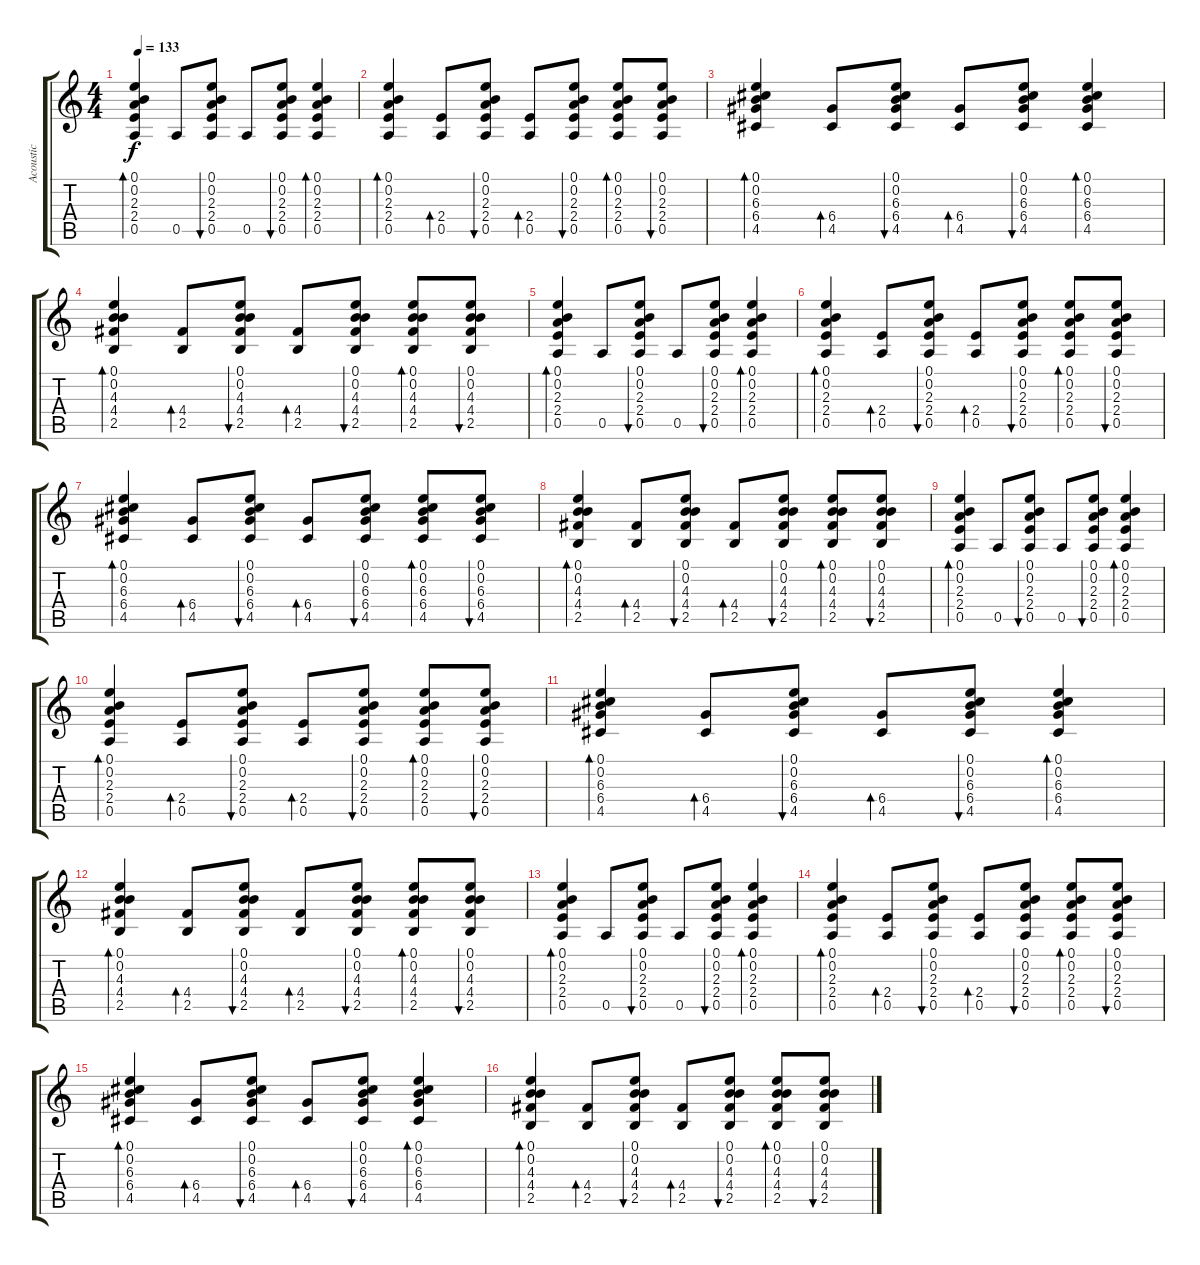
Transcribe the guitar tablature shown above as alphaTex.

\track ("Acoustic " "Acoustic ") {instrument acousticguitarsteel}
\staff {score tabs}
\tuning (E4 B3 G3 D3 A2 E2) {hide}
\ts (4 4)
\tempo 133
\clef g2
\ks c
(0.1 0.2 2.3 2.4 0.5).4{bd 60 dy f instrument acousticguitarsteel} 0.5.8 (0.1 0.2 2.3 2.4 0.5).8{bu 60} 0.5.8 (0.1 0.2 2.3 2.4 0.5).8{bu 60} (0.1 0.2 2.3 2.4 0.5).4{bd 60} |
(0.1 0.2 2.3 2.4 0.5).4{bd 60} (2.4 0.5).8{bd 60} (0.1 0.2 2.3 2.4 0.5).8{bu 60} (2.4 0.5).8{bd 60} (0.1 0.2 2.3 2.4 0.5).8{bu 60} (0.1 0.2 2.3 2.4 0.5).8{bd 60} (0.1 0.2 2.3 2.4 0.5).8{bu 60} |
(0.1 0.2 6.3 6.4 4.5).4{bd 60} (6.4 4.5).8{bd 60} (0.1 0.2 6.3 6.4 4.5).8{bu 60} (6.4 4.5).8{bd 60} (0.1 0.2 6.3 6.4 4.5).8{bu 60} (0.1 0.2 6.3 6.4 4.5).4{bd 60} |
(0.1 0.2 4.3 4.4 2.5).4{bd 60} (4.4 2.5).8{bd 60} (0.1 0.2 4.3 4.4 2.5).8{bu 60} (4.4 2.5).8{bd 60} (0.1 0.2 4.3 4.4 2.5).8{bu 60} (0.1 0.2 4.3 4.4 2.5).8{bd 60} (0.1 0.2 4.3 4.4 2.5).8{bu 60} |
(0.1 0.2 2.3 2.4 0.5).4{bd 60} 0.5.8 (0.1 0.2 2.3 2.4 0.5).8{bu 60} 0.5.8 (0.1 0.2 2.3 2.4 0.5).8{bu 60} (0.1 0.2 2.3 2.4 0.5).4{bd 60} |
(0.1 0.2 2.3 2.4 0.5).4{bd 60} (2.4 0.5).8{bd 60} (0.1 0.2 2.3 2.4 0.5).8{bu 60} (2.4 0.5).8{bd 60} (0.1 0.2 2.3 2.4 0.5).8{bu 60} (0.1 0.2 2.3 2.4 0.5).8{bd 60} (0.1 0.2 2.3 2.4 0.5).8{bu 60} |
(0.1 0.2 6.3 6.4 4.5).4{bd 60} (6.4 4.5).8{bd 60} (0.1 0.2 6.3 6.4 4.5).8{bu 60} (6.4 4.5).8{bd 60} (0.1 0.2 6.3 6.4 4.5).8{bu 60} (0.1 0.2 6.3 6.4 4.5).8{bd 60} (0.1 0.2 6.3 6.4 4.5).8{bu 60} |
(0.1 0.2 4.3 4.4 2.5).4{bd 60} (4.4 2.5).8{bd 60} (0.1 0.2 4.3 4.4 2.5).8{bu 60} (4.4 2.5).8{bd 60} (0.1 0.2 4.3 4.4 2.5).8{bu 60} (0.1 0.2 4.3 4.4 2.5).8{bd 60} (0.1 0.2 4.3 4.4 2.5).8{bu 60} |
(0.1 0.2 2.3 2.4 0.5).4{bd 60} 0.5.8 (0.1 0.2 2.3 2.4 0.5).8{bu 60} 0.5.8 (0.1 0.2 2.3 2.4 0.5).8{bu 60} (0.1 0.2 2.3 2.4 0.5).4{bd 60} |
(0.1 0.2 2.3 2.4 0.5).4{bd 60} (2.4 0.5).8{bd 60} (0.1 0.2 2.3 2.4 0.5).8{bu 60} (2.4 0.5).8{bd 60} (0.1 0.2 2.3 2.4 0.5).8{bu 60} (0.1 0.2 2.3 2.4 0.5).8{bd 60} (0.1 0.2 2.3 2.4 0.5).8{bu 60} |
(0.1 0.2 6.3 6.4 4.5).4{bd 60} (6.4 4.5).8{bd 60} (0.1 0.2 6.3 6.4 4.5).8{bu 60} (6.4 4.5).8{bd 60} (0.1 0.2 6.3 6.4 4.5).8{bu 60} (0.1 0.2 6.3 6.4 4.5).4{bd 60} |
(0.1 0.2 4.3 4.4 2.5).4{bd 60} (4.4 2.5).8{bd 60} (0.1 0.2 4.3 4.4 2.5).8{bu 60} (4.4 2.5).8{bd 60} (0.1 0.2 4.3 4.4 2.5).8{bu 60} (0.1 0.2 4.3 4.4 2.5).8{bd 60} (0.1 0.2 4.3 4.4 2.5).8{bu 60} |
(0.1 0.2 2.3 2.4 0.5).4{bd 60} 0.5.8 (0.1 0.2 2.3 2.4 0.5).8{bu 60} 0.5.8 (0.1 0.2 2.3 2.4 0.5).8{bu 60} (0.1 0.2 2.3 2.4 0.5).4{bd 60} |
(0.1 0.2 2.3 2.4 0.5).4{bd 60} (2.4 0.5).8{bd 60} (0.1 0.2 2.3 2.4 0.5).8{bu 60} (2.4 0.5).8{bd 60} (0.1 0.2 2.3 2.4 0.5).8{bu 60} (0.1 0.2 2.3 2.4 0.5).8{bd 60} (0.1 0.2 2.3 2.4 0.5).8{bu 60} |
(0.1 0.2 6.3 6.4 4.5).4{bd 60} (6.4 4.5).8{bd 60} (0.1 0.2 6.3 6.4 4.5).8{bu 60} (6.4 4.5).8{bd 60} (0.1 0.2 6.3 6.4 4.5).8{bu 60} (0.1 0.2 6.3 6.4 4.5).4{bd 60} |
(0.1 0.2 4.3 4.4 2.5).4{bd 60} (4.4 2.5).8{bd 60} (0.1 0.2 4.3 4.4 2.5).8{bu 60} (4.4 2.5).8{bd 60} (0.1 0.2 4.3 4.4 2.5).8{bu 60} (0.1 0.2 4.3 4.4 2.5).8{bd 60} (0.1 0.2 4.3 4.4 2.5).8{bu 60}
